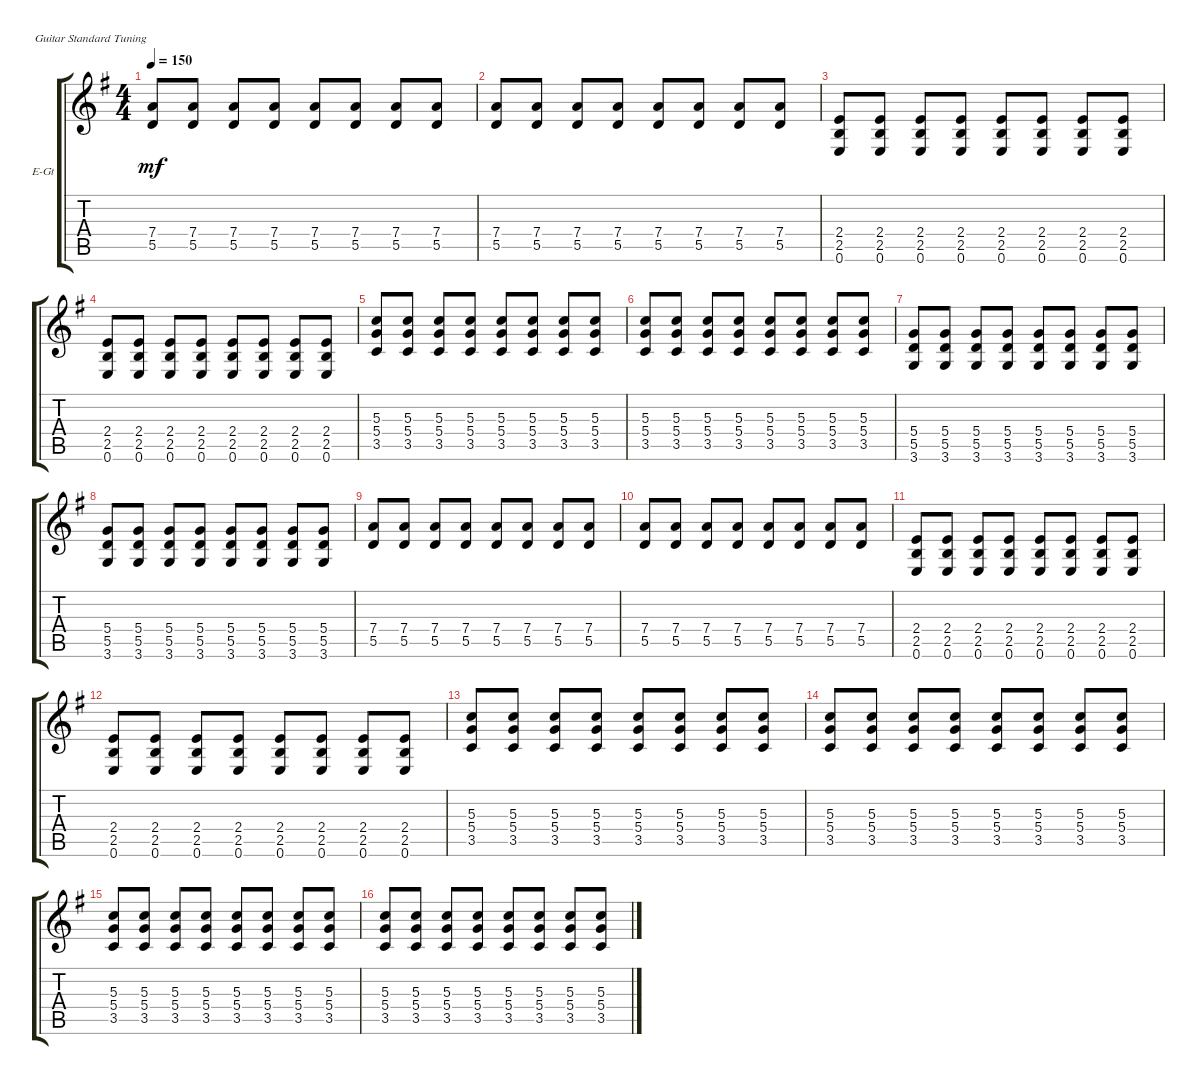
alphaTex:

\defaultSystemsLayout 4
\bracketExtendMode groupsimilarinstruments
\firstSystemTrackNameOrientation horizontal
\otherSystemsTrackNameOrientation horizontal
\track ("Electric Guitar" "E-Gt") {instrument overdrivenguitar}
\staff {score tabs}
\tuning (E4 B3 G3 D3 A2 E2)
\ts (4 4)
\tempo 150
\clef g2
\ks g
(5.5 7.4).8{dy mf} (5.5 7.4).8 (5.5 7.4).8 (5.5 7.4).8 (5.5 7.4).8 (5.5 7.4).8 (5.5 7.4).8 (5.5 7.4).8 |
(5.5 7.4).8 (5.5 7.4).8 (5.5 7.4).8 (5.5 7.4).8 (5.5 7.4).8 (5.5 7.4).8 (5.5 7.4).8 (5.5 7.4).8 |
(0.6 2.5 2.4).8 (0.6 2.5 2.4).8 (0.6 2.5 2.4).8 (0.6 2.5 2.4).8 (0.6 2.5 2.4).8 (0.6 2.5 2.4).8 (0.6 2.5 2.4).8 (0.6 2.5 2.4).8 |
(0.6 2.5 2.4).8 (0.6 2.5 2.4).8 (0.6 2.5 2.4).8 (0.6 2.5 2.4).8 (0.6 2.5 2.4).8 (0.6 2.5 2.4).8 (0.6 2.5 2.4).8 (0.6 2.5 2.4).8 |
(3.5 5.4 5.3).8 (3.5 5.4 5.3).8 (3.5 5.4 5.3).8 (3.5 5.4 5.3).8 (3.5 5.4 5.3).8 (3.5 5.4 5.3).8 (3.5 5.4 5.3).8 (3.5 5.4 5.3).8 |
(3.5 5.4 5.3).8 (3.5 5.4 5.3).8 (3.5 5.4 5.3).8 (3.5 5.4 5.3).8 (3.5 5.4 5.3).8 (3.5 5.4 5.3).8 (3.5 5.4 5.3).8 (3.5 5.4 5.3).8 |
(3.6 5.5 5.4).8 (3.6 5.5 5.4).8 (3.6 5.5 5.4).8 (3.6 5.5 5.4).8 (3.6 5.5 5.4).8 (3.6 5.5 5.4).8 (3.6 5.5 5.4).8 (3.6 5.5 5.4).8 |
(3.6 5.5 5.4).8 (3.6 5.5 5.4).8 (3.6 5.5 5.4).8 (3.6 5.5 5.4).8 (3.6 5.5 5.4).8 (3.6 5.5 5.4).8 (3.6 5.5 5.4).8 (3.6 5.5 5.4).8 |
(5.5 7.4).8 (5.5 7.4).8 (5.5 7.4).8 (5.5 7.4).8 (5.5 7.4).8 (5.5 7.4).8 (5.5 7.4).8 (5.5 7.4).8 |
(5.5 7.4).8 (5.5 7.4).8 (5.5 7.4).8 (5.5 7.4).8 (5.5 7.4).8 (5.5 7.4).8 (5.5 7.4).8 (5.5 7.4).8 |
(0.6 2.5 2.4).8 (0.6 2.5 2.4).8 (0.6 2.5 2.4).8 (0.6 2.5 2.4).8 (0.6 2.5 2.4).8 (0.6 2.5 2.4).8 (0.6 2.5 2.4).8 (0.6 2.5 2.4).8 |
(0.6 2.5 2.4).8 (0.6 2.5 2.4).8 (0.6 2.5 2.4).8 (0.6 2.5 2.4).8 (0.6 2.5 2.4).8 (0.6 2.5 2.4).8 (0.6 2.5 2.4).8 (0.6 2.5 2.4).8 |
(3.5 5.4 5.3).8 (3.5 5.4 5.3).8 (3.5 5.4 5.3).8 (3.5 5.4 5.3).8 (3.5 5.4 5.3).8 (3.5 5.4 5.3).8 (3.5 5.4 5.3).8 (3.5 5.4 5.3).8 |
(3.5 5.4 5.3).8 (3.5 5.4 5.3).8 (3.5 5.4 5.3).8 (3.5 5.4 5.3).8 (3.5 5.4 5.3).8 (3.5 5.4 5.3).8 (3.5 5.4 5.3).8 (3.5 5.4 5.3).8 |
(3.5 5.4 5.3).8 (3.5 5.4 5.3).8 (3.5 5.4 5.3).8 (3.5 5.4 5.3).8 (3.5 5.4 5.3).8 (3.5 5.4 5.3).8 (3.5 5.4 5.3).8 (3.5 5.4 5.3).8 |
(3.5 5.4 5.3).8 (3.5 5.4 5.3).8 (3.5 5.4 5.3).8 (3.5 5.4 5.3).8 (3.5 5.4 5.3).8 (3.5 5.4 5.3).8 (3.5 5.4 5.3).8 (3.5 5.4 5.3).8
